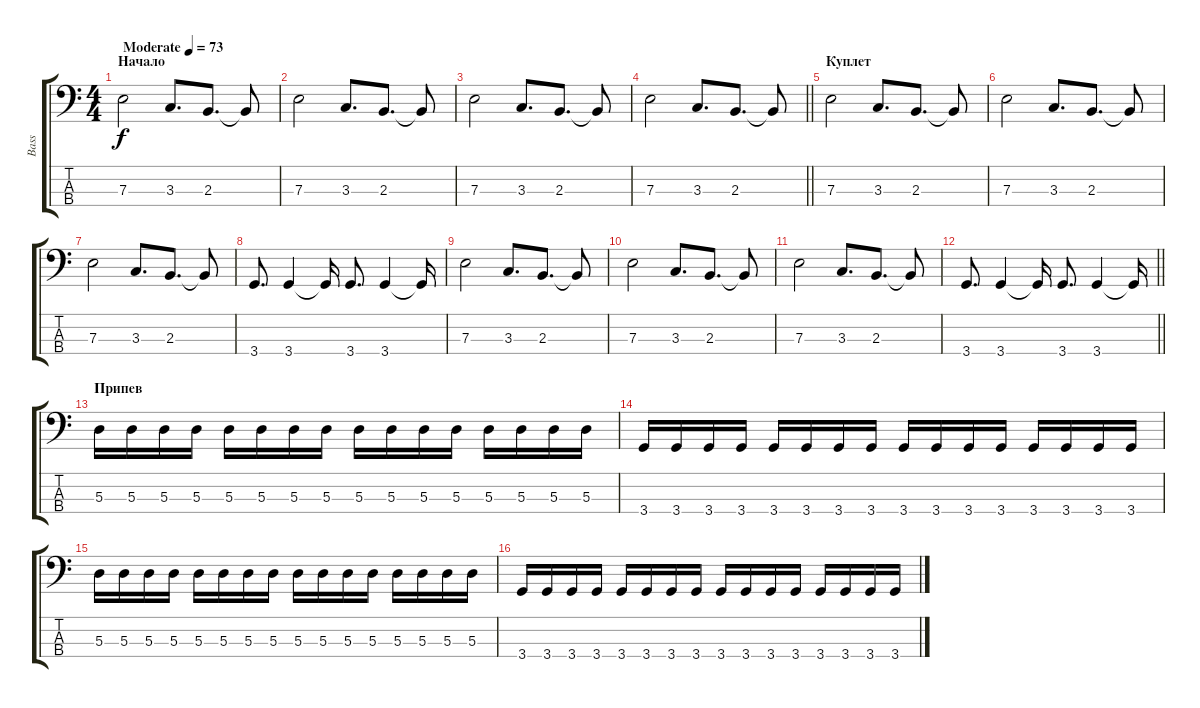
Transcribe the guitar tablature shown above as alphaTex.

\track ("Bass" "Bass") {instrument electricbassfinger}
\staff {score tabs}
\tuning (G2 D2 A1 E1) {hide}
\ts (4 4)
\section ("" "Начало")
\tempo (73 "Moderate")
\clef f4
\ks c
7.3.2{dy f instrument electricbassfinger} 3.3.8{d} 2.3.8{d} 2.3{t}.8 |
7.3.2 3.3.8{d} 2.3.8{d} 2.3{t}.8 |
7.3.2 3.3.8{d} 2.3.8{d} 2.3{t}.8 |
\barLineRight lightlight
7.3.2 3.3.8{d} 2.3.8{d} 2.3{t}.8 |
\section ("" "Куплет")
7.3.2 3.3.8{d} 2.3.8{d} 2.3{t}.8 |
7.3.2 3.3.8{d} 2.3.8{d} 2.3{t}.8 |
7.3.2 3.3.8{d} 2.3.8{d} 2.3{t}.8 |
3.4.8{d} 3.4.4 3.4{t}.16 3.4.8{d} 3.4.4 3.4{t}.16 |
7.3.2 3.3.8{d} 2.3.8{d} 2.3{t}.8 |
7.3.2 3.3.8{d} 2.3.8{d} 2.3{t}.8 |
7.3.2 3.3.8{d} 2.3.8{d} 2.3{t}.8 |
\barLineRight lightlight
3.4.8{d} 3.4.4 3.4{t}.16 3.4.8{d} 3.4.4 3.4{t}.16 |
\section ("" "Припев")
5.3.16 5.3.16 5.3.16 5.3.16 5.3.16 5.3.16 5.3.16 5.3.16 5.3.16 5.3.16 5.3.16 5.3.16 5.3.16 5.3.16 5.3.16 5.3.16 |
3.4.16 3.4.16 3.4.16 3.4.16 3.4.16 3.4.16 3.4.16 3.4.16 3.4.16 3.4.16 3.4.16 3.4.16 3.4.16 3.4.16 3.4.16 3.4.16 |
5.3.16 5.3.16 5.3.16 5.3.16 5.3.16 5.3.16 5.3.16 5.3.16 5.3.16 5.3.16 5.3.16 5.3.16 5.3.16 5.3.16 5.3.16 5.3.16 |
3.4.16 3.4.16 3.4.16 3.4.16 3.4.16 3.4.16 3.4.16 3.4.16 3.4.16 3.4.16 3.4.16 3.4.16 3.4.16 3.4.16 3.4.16 3.4.16
